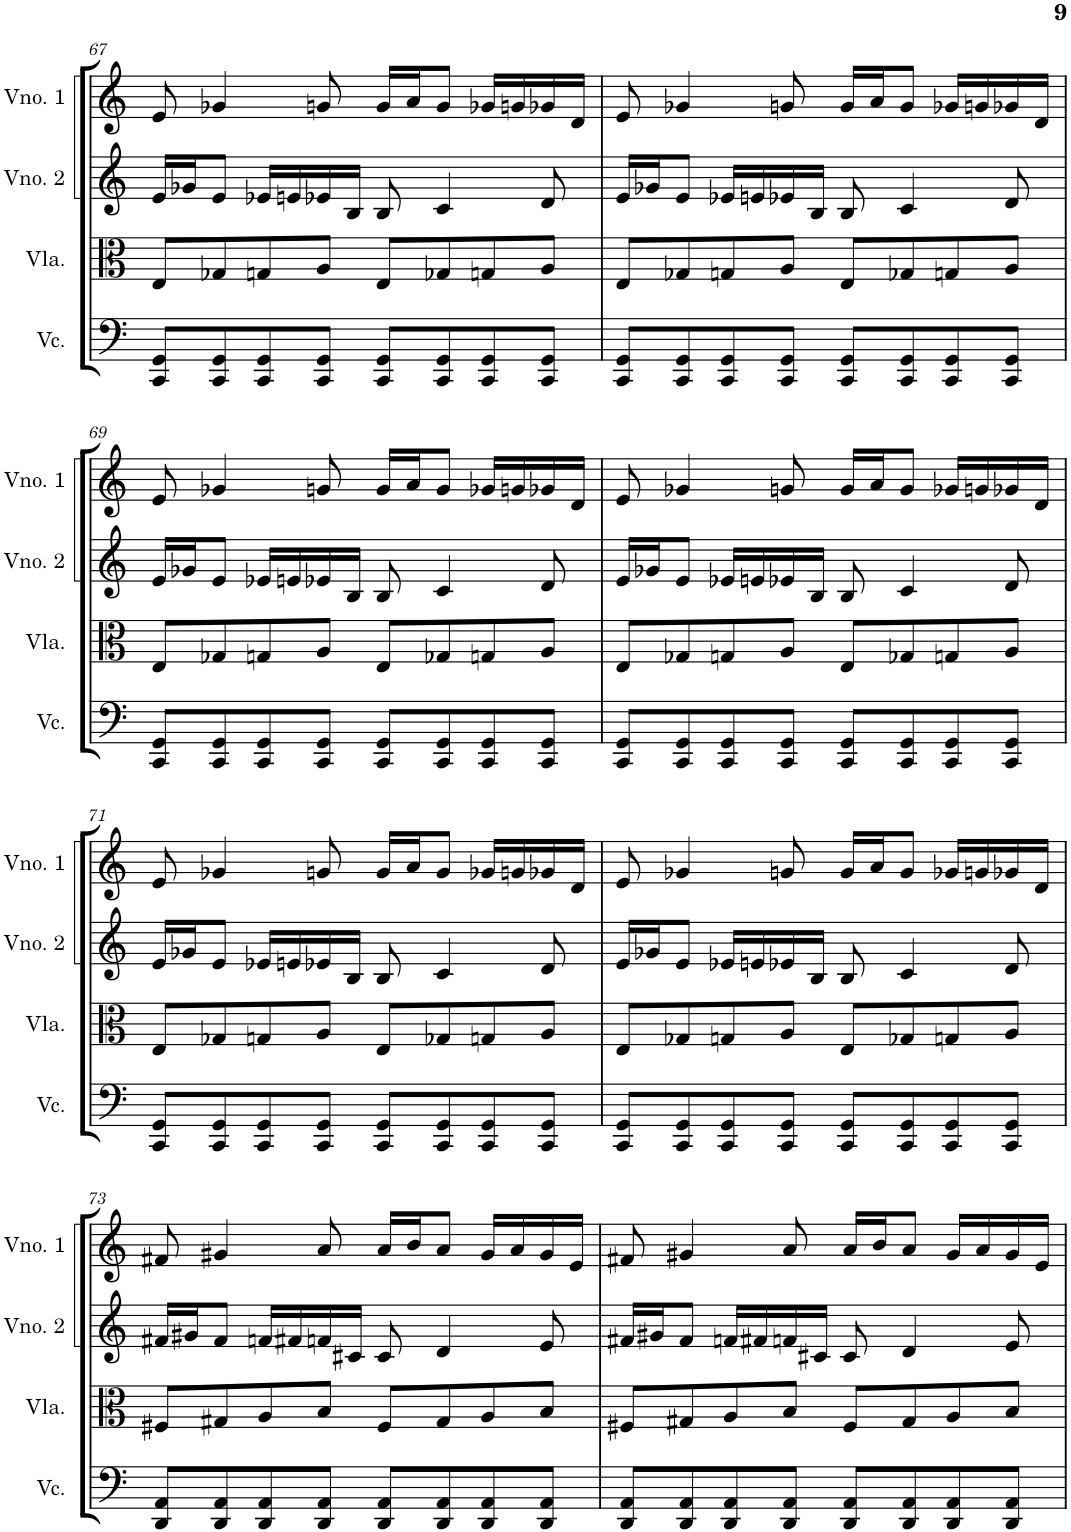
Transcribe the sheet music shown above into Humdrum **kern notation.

**kern	**kern	**kern	**kern
*part4	*part3	*part2	*part1
*staff4	*staff3	*staff2	*staff1
*I"Violoncelo	*I"Viola	*I"Violino 2	*I"Violino 1
*I'Vc.	*I'Vla.	*I'Vno. 2	*I'Vno. 1
!!LO:PB:g=z
*clefF4	*clefC3	*clefG2	*clefG2
*k[]	*k[]	*k[]	*k[]
*M4/4	*M4/4	*M4/4	*M4/4
=67	=67	=67	=67
8CC/ 8GG/L	8E/L	16e/LL	8e/
.	.	16g-X/J	.
8CC/ 8GG/	8G-X/	8e/J	4g-X/
8CC/ 8GG/	8Gn/	16e-X/LL	.
.	.	16en/	.
8CC/ 8GG/J	8A/J	16e-X/	8gn/
.	.	16B/JJ	.
8CC/ 8GG/L	8E/L	8B/	16g/LL
.	.	.	16a/J
8CC/ 8GG/	8G-X/	4c/	8g/J
8CC/ 8GG/	8Gn/	.	16g-X/LL
.	.	.	16gn/
8CC/ 8GG/J	8A/J	8d/	16g-X/
.	.	.	16d/JJ
=68	=68	=68	=68
8CC/ 8GG/L	8E/L	16e/LL	8e/
.	.	16g-X/J	.
8CC/ 8GG/	8G-X/	8e/J	4g-X/
8CC/ 8GG/	8Gn/	16e-X/LL	.
.	.	16en/	.
8CC/ 8GG/J	8A/J	16e-X/	8gn/
.	.	16B/JJ	.
8CC/ 8GG/L	8E/L	8B/	16g/LL
.	.	.	16a/J
8CC/ 8GG/	8G-X/	4c/	8g/J
8CC/ 8GG/	8Gn/	.	16g-X/LL
.	.	.	16gn/
8CC/ 8GG/J	8A/J	8d/	16g-X/
.	.	.	16d/JJ
!!LO:LB:g=z
=69	=69	=69	=69
8CC/ 8GG/L	8E/L	16e/LL	8e/
.	.	16g-X/J	.
8CC/ 8GG/	8G-X/	8e/J	4g-X/
8CC/ 8GG/	8Gn/	16e-X/LL	.
.	.	16en/	.
8CC/ 8GG/J	8A/J	16e-X/	8gn/
.	.	16B/JJ	.
8CC/ 8GG/L	8E/L	8B/	16g/LL
.	.	.	16a/J
8CC/ 8GG/	8G-X/	4c/	8g/J
8CC/ 8GG/	8Gn/	.	16g-X/LL
.	.	.	16gn/
8CC/ 8GG/J	8A/J	8d/	16g-X/
.	.	.	16d/JJ
=70	=70	=70	=70
8CC/ 8GG/L	8E/L	16e/LL	8e/
.	.	16g-X/J	.
8CC/ 8GG/	8G-X/	8e/J	4g-X/
8CC/ 8GG/	8Gn/	16e-X/LL	.
.	.	16en/	.
8CC/ 8GG/J	8A/J	16e-X/	8gn/
.	.	16B/JJ	.
8CC/ 8GG/L	8E/L	8B/	16g/LL
.	.	.	16a/J
8CC/ 8GG/	8G-X/	4c/	8g/J
8CC/ 8GG/	8Gn/	.	16g-X/LL
.	.	.	16gn/
8CC/ 8GG/J	8A/J	8d/	16g-X/
.	.	.	16d/JJ
!!LO:LB:g=z
=71	=71	=71	=71
8CC/ 8GG/L	8E/L	16e/LL	8e/
.	.	16g-X/J	.
8CC/ 8GG/	8G-X/	8e/J	4g-X/
8CC/ 8GG/	8Gn/	16e-X/LL	.
.	.	16en/	.
8CC/ 8GG/J	8A/J	16e-X/	8gn/
.	.	16B/JJ	.
8CC/ 8GG/L	8E/L	8B/	16g/LL
.	.	.	16a/J
8CC/ 8GG/	8G-X/	4c/	8g/J
8CC/ 8GG/	8Gn/	.	16g-X/LL
.	.	.	16gn/
8CC/ 8GG/J	8A/J	8d/	16g-X/
.	.	.	16d/JJ
=72	=72	=72	=72
8CC/ 8GG/L	8E/L	16e/LL	8e/
.	.	16g-X/J	.
8CC/ 8GG/	8G-X/	8e/J	4g-X/
8CC/ 8GG/	8Gn/	16e-X/LL	.
.	.	16en/	.
8CC/ 8GG/J	8A/J	16e-X/	8gn/
.	.	16B/JJ	.
8CC/ 8GG/L	8E/L	8B/	16g/LL
.	.	.	16a/J
8CC/ 8GG/	8G-X/	4c/	8g/J
8CC/ 8GG/	8Gn/	.	16g-X/LL
.	.	.	16gn/
8CC/ 8GG/J	8A/J	8d/	16g-X/
.	.	.	16d/JJ
!!LO:LB:g=z
=73	=73	=73	=73
8DD/ 8AA/L	8F#X/L	16f#X/LL	8f#X/
.	.	16g#X/J	.
8DD/ 8AA/	8G#X/	8f#/J	4g#X/
8DD/ 8AA/	8A/	16fn/LL	.
.	.	16f#X/	.
8DD/ 8AA/J	8B/J	16fn/	8a/
.	.	16c#X/JJ	.
8DD/ 8AA/L	8F#/L	8c#/	16a/LL
.	.	.	16b/J
8DD/ 8AA/	8G#/	4d/	8a/J
8DD/ 8AA/	8A/	.	16g#/LL
.	.	.	16a/
8DD/ 8AA/J	8B/J	8e/	16g#/
.	.	.	16e/JJ
=74	=74	=74	=74
8DD/ 8AA/L	8F#X/L	16f#X/LL	8f#X/
.	.	16g#X/J	.
8DD/ 8AA/	8G#X/	8f#/J	4g#X/
8DD/ 8AA/	8A/	16fn/LL	.
.	.	16f#X/	.
8DD/ 8AA/J	8B/J	16fn/	8a/
.	.	16c#X/JJ	.
8DD/ 8AA/L	8F#/L	8c#/	16a/LL
.	.	.	16b/J
8DD/ 8AA/	8G#/	4d/	8a/J
8DD/ 8AA/	8A/	.	16g#/LL
.	.	.	16a/
8DD/ 8AA/J	8B/J	8e/	16g#/
.	.	.	16e/JJ
=	=	=	=
*-	*-	*-	*-
